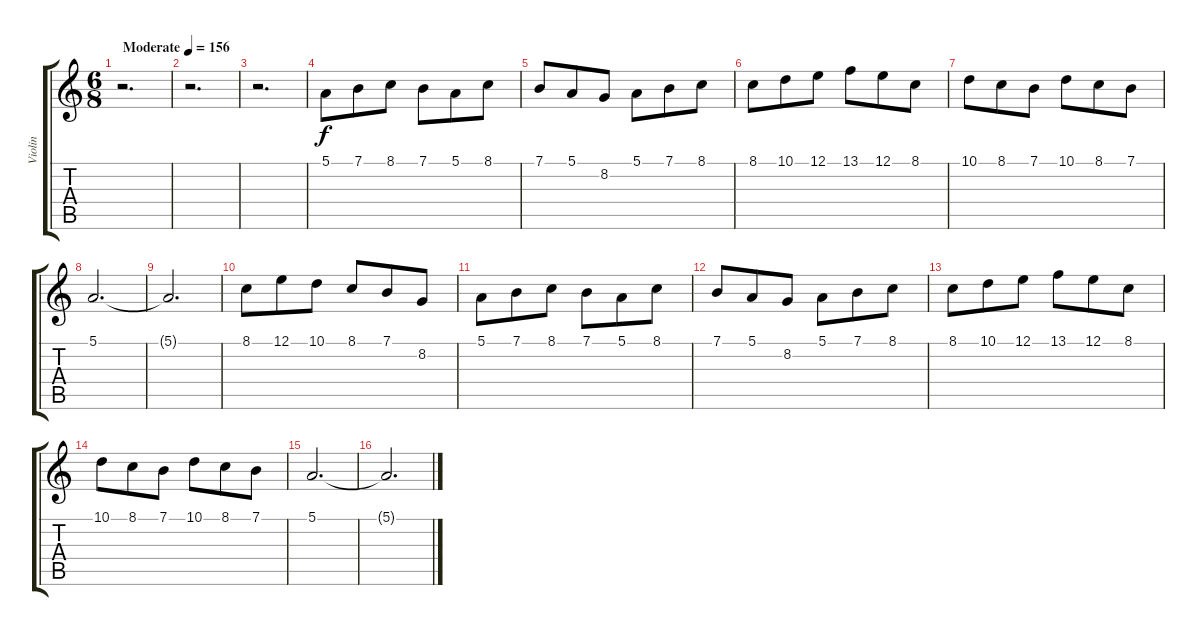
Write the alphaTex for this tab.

\track ("Violin" "Violin") {instrument violin}
\staff {score tabs}
\tuning (E4 B3 G3 D3 A2 E2) {hide}
\ts (6 8)
\tempo (156 "Moderate")
\clef g2
\ks c
r.2{d dy f instrument violin} |
r.2{d} |
r.2{d} |
5.1.8 7.1.8 8.1.8 7.1.8 5.1.8 8.1.8 |
7.1.8 5.1.8 8.2.8 5.1.8 7.1.8 8.1.8 |
8.1.8 10.1.8 12.1.8 13.1.8 12.1.8 8.1.8 |
10.1.8 8.1.8 7.1.8 10.1.8 8.1.8 7.1.8 |
5.1.2{d} |
5.1{t}.2{d} |
8.1.8 12.1.8 10.1.8 8.1.8 7.1.8 8.2.8 |
5.1.8 7.1.8 8.1.8 7.1.8 5.1.8 8.1.8 |
7.1.8 5.1.8 8.2.8 5.1.8 7.1.8 8.1.8 |
8.1.8 10.1.8 12.1.8 13.1.8 12.1.8 8.1.8 |
10.1.8 8.1.8 7.1.8 10.1.8 8.1.8 7.1.8 |
5.1.2{d} |
5.1{t}.2{d}
